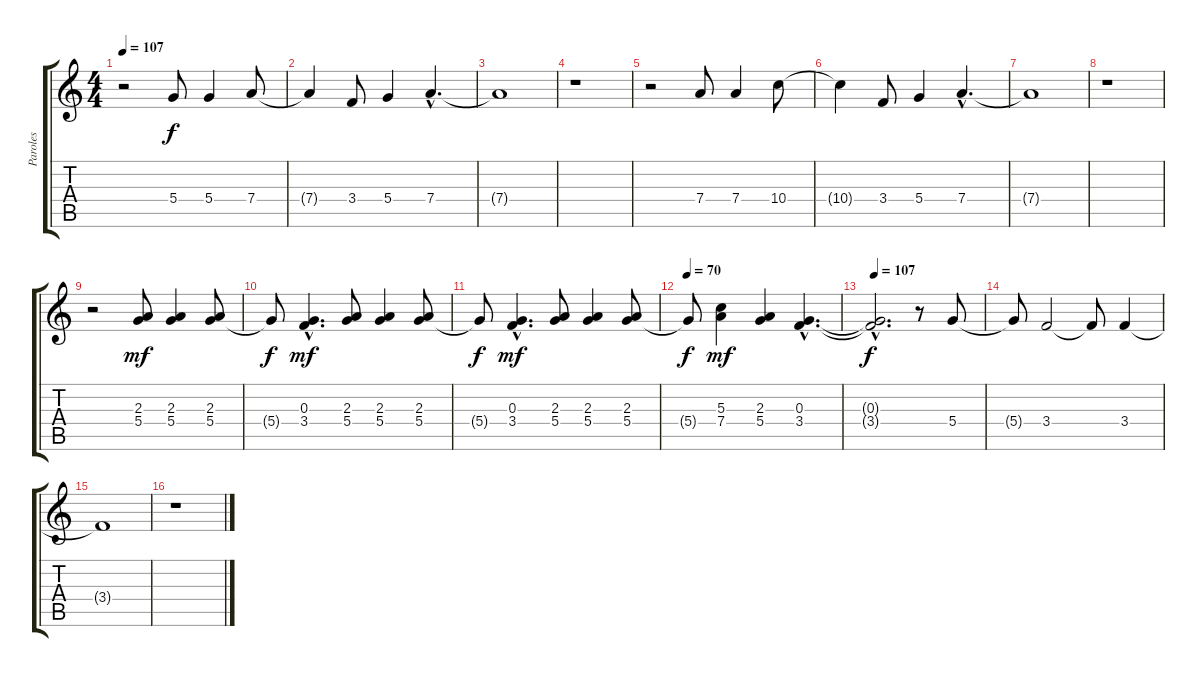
\track ("Paroles" "Paroles") {instrument fretlessbass}
\staff {score tabs}
\tuning (E4 B3 G3 D3 A2 E2) {hide}
\ts (4 4)
\tempo 107
\clef g2
\ks c
r.2{dy f} 5.4.8 5.4.4 7.4.8 |
7.4{t}.4 3.4.8 5.4.4 7.4{hac}.4{d} |
7.4{t}.1 |
r.1 |
r.2 7.4.8 7.4.4 10.4.8 |
10.4{t}.4 3.4.8 5.4.4 7.4{hac}.4{d} |
7.4{t}.1 |
r.1 |
r.2 (2.3 5.4).8{dy mf} (2.3 5.4).4 (2.3 5.4).8 |
5.4{t}.8{dy f} (0.3{hac} 3.4{hac}).4{d dy mf} (2.3 5.4).8 (2.3 5.4).4 (2.3 5.4).8 |
5.4{t}.8{dy f} (0.3{hac} 3.4{hac}).4{d dy mf} (2.3 5.4).8 (2.3 5.4).4 (2.3 5.4).8 |
\tempo 70
5.4{t}.8{dy f} (5.3 7.4).4{dy mf} (2.3 5.4).4 (0.3{hac} 3.4{hac}).4{d} |
\tempo 107
(0.3{hac t} 3.4{hac t}).2{d dy f} r.8 5.4.8 |
5.4{t}.8 3.4.2 3.4{t}.8 3.4.4 |
3.4{t}.1 |
r.1
